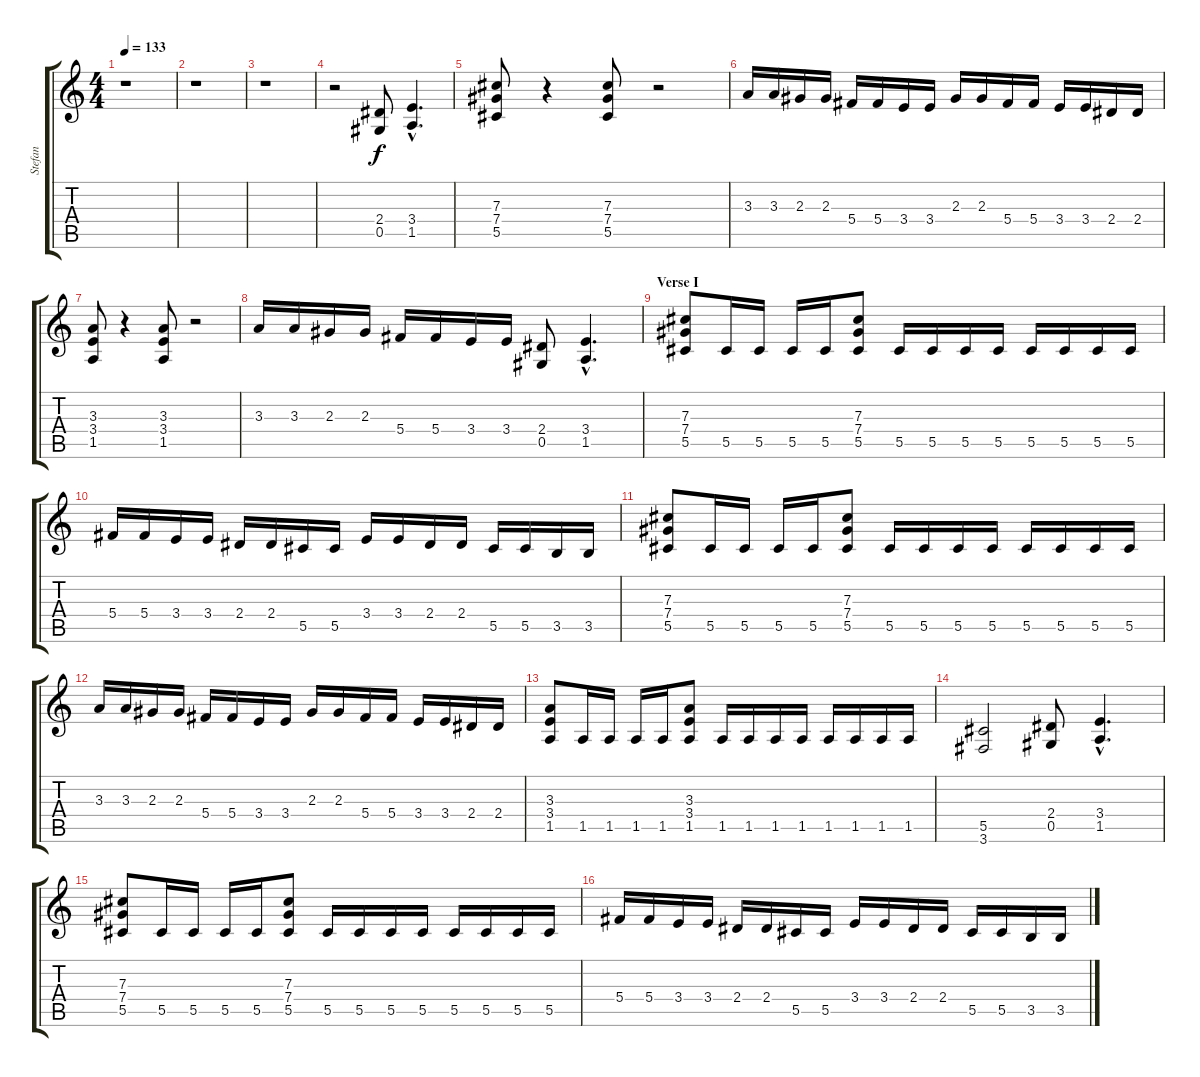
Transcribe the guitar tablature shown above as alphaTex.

\track ("Stefan" "Stefan") {instrument distortionguitar}
\staff {score tabs}
\tuning (Eb4 Bb3 Gb3 Db3 Ab2 Eb2) {hide}
\ts (4 4)
\tempo 133
\clef g2
\ks c
r.1{dy f instrument distortionguitar} |
r.1 |
r.1 |
r.2 (2.4 0.5).8 (3.4{hac} 1.5{hac}).4{d} |
(7.3 7.4 5.5).8 r.4 (7.3 7.4 5.5).8 r.2 |
3.3.16 3.3.16 2.3.16 2.3.16 5.4.16 5.4.16 3.4.16 3.4.16 2.3.16 2.3.16 5.4.16 5.4.16 3.4.16 3.4.16 2.4.16 2.4.16 |
(3.3 3.4 1.5).8 r.4 (3.3 3.4 1.5).8 r.2 |
3.3.16 3.3.16 2.3.16 2.3.16 5.4.16 5.4.16 3.4.16 3.4.16 (2.4 0.5).8 (3.4{hac} 1.5{hac}).4{d} |
\section ("" "Verse I")
(7.3 7.4 5.5).8 5.5.16 5.5.16 5.5.16 5.5.16 (7.3 7.4 5.5).8 5.5.16 5.5.16 5.5.16 5.5.16 5.5.16 5.5.16 5.5.16 5.5.16 |
5.4.16 5.4.16 3.4.16 3.4.16 2.4.16 2.4.16 5.5.16 5.5.16 3.4.16 3.4.16 2.4.16 2.4.16 5.5.16 5.5.16 3.5.16 3.5.16 |
(7.3 7.4 5.5).8 5.5.16 5.5.16 5.5.16 5.5.16 (7.3 7.4 5.5).8 5.5.16 5.5.16 5.5.16 5.5.16 5.5.16 5.5.16 5.5.16 5.5.16 |
3.3.16 3.3.16 2.3.16 2.3.16 5.4.16 5.4.16 3.4.16 3.4.16 2.3.16 2.3.16 5.4.16 5.4.16 3.4.16 3.4.16 2.4.16 2.4.16 |
(3.3 3.4 1.5).8 1.5.16 1.5.16 1.5.16 1.5.16 (3.3 3.4 1.5).8 1.5.16 1.5.16 1.5.16 1.5.16 1.5.16 1.5.16 1.5.16 1.5.16 |
(5.5 3.6).2 (2.4 0.5).8 (3.4{hac} 1.5{hac}).4{d} |
(7.3 7.4 5.5).8 5.5.16 5.5.16 5.5.16 5.5.16 (7.3 7.4 5.5).8 5.5.16 5.5.16 5.5.16 5.5.16 5.5.16 5.5.16 5.5.16 5.5.16 |
5.4.16 5.4.16 3.4.16 3.4.16 2.4.16 2.4.16 5.5.16 5.5.16 3.4.16 3.4.16 2.4.16 2.4.16 5.5.16 5.5.16 3.5.16 3.5.16
